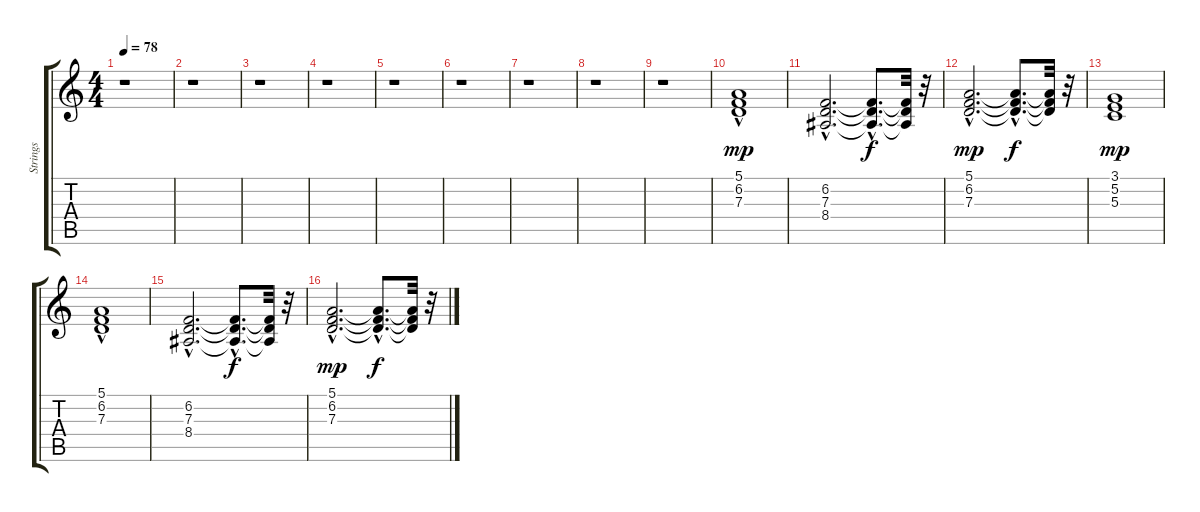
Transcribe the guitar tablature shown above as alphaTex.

\track ("Strings             " "Strings   ") {instrument stringensemble1}
\staff {score tabs}
\tuning (E4 B3 G3 D3 A2 E2) {hide}
\ts (4 4)
\tempo 78
\clef g2
\ks c
r.1{dy mp instrument stringensemble1} |
r.1 |
r.1 |
r.1 |
r.1 |
r.1 |
r.1 |
r.1 |
r.1 |
(5.1 6.2{hac} 7.3{hac}).1 |
(6.2{hac} 7.3{hac} 8.4{hac}).2{d} (6.2{hac t} 7.3{hac t} 8.4{hac t}).8{d dy f} (6.2{t} 7.3{t} 8.4{t}).32 r.32 |
(5.1{hac} 6.2{hac} 7.3{hac}).2{d dy mp} (5.1{hac t} 6.2{hac t} 7.3{hac t}).8{d dy f} (5.1{t} 6.2{t} 7.3{t}).32 r.32 |
(3.1 5.2 5.3).1{dy mp} |
(5.1 6.2{hac} 7.3{hac}).1 |
(6.2{hac} 7.3{hac} 8.4{hac}).2{d} (6.2{hac t} 7.3{hac t} 8.4{hac t}).8{d dy f} (6.2{t} 7.3{t} 8.4{t}).32 r.32 |
(5.1{hac} 6.2{hac} 7.3{hac}).2{d dy mp} (5.1{hac t} 6.2{hac t} 7.3{hac t}).8{d dy f} (5.1{t} 6.2{t} 7.3{t}).32 r.32
